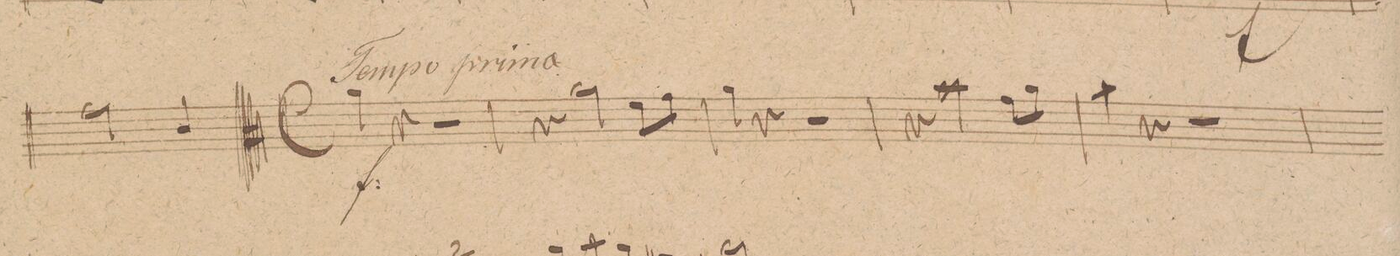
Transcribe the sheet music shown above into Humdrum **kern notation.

**kern	**dynam
*I"Clarnetto. 1mo in A.	*
*clefG2	*
*k[f#c#]	*
*met(c|)	*
*M3/4	*
2dd\	.
4g/	.
=152||	=152||
*k[f#c#g#]	*
*A:	*
*M4/4	*
*met(c)	*
4ee\	f
4r	.
2r	.
=153	=153
4r	.
2ee\	.
8cc#\L	.
8dd\J	.
=154	=154
4ee\	.
4r	.
2r	.
=155	=155
4r	.
2ff#\	.
8dd\L	.
8ee\J	.
=156	=156
4ff#\	.
4r	.
2r	.
=157	=157
*-	*-
